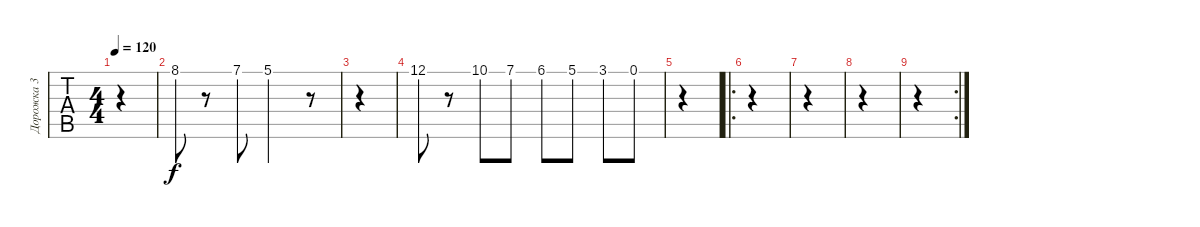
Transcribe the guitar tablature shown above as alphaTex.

\track ("Дорожка 3" "Дорожка 3") {instrument trumpet}
\staff {tabs}
\tuning (E4 B3 G3 D3 A2 E2) {hide}
\ts (4 4)
\tempo 120
\clef g2
\ks c
|
8.1.8 r.8 7.1.8 5.1.2 r.8 |
|
12.1.8 r.8 10.1.8 7.1.8 6.1.8 5.1.8 3.1.8 0.1.8 |
|
\ro
|
|
|
\rc 2
